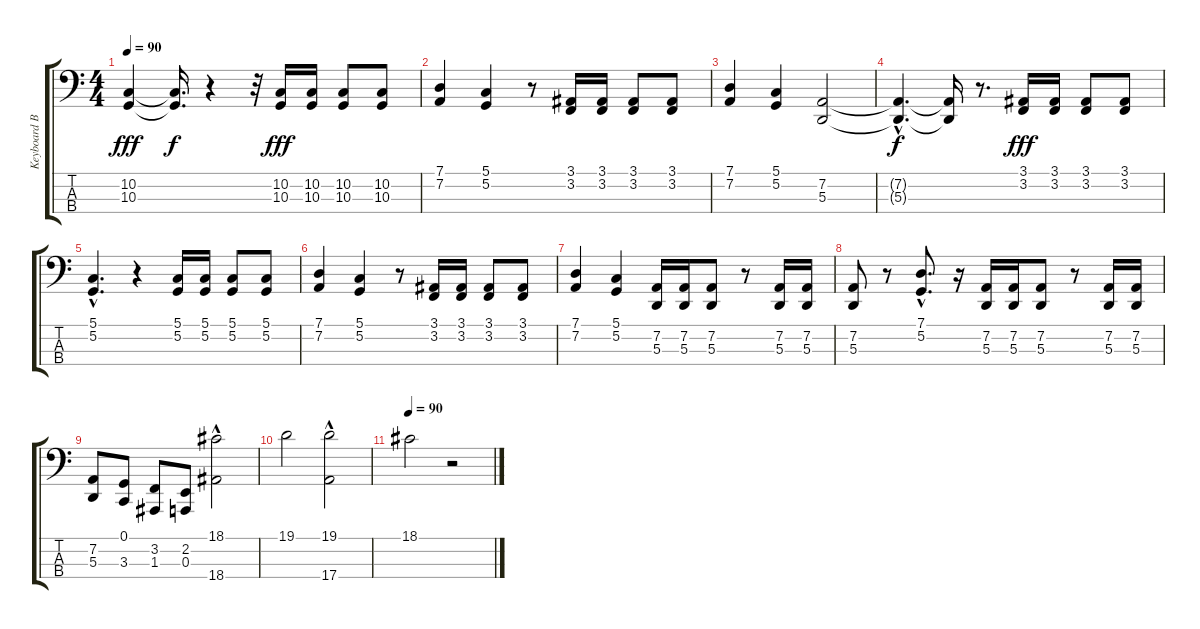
\track ("Keyboard Bass" "Keyboard B") {instrument stringensemble1}
\staff {score tabs}
\tuning (G2 D2 A1 E1) {hide}
\ts (4 4)
\tempo 90
\clef f4
\ks c
(10.2 10.3).4{dy fff} (10.2{t} 10.3{t}).16{d dy f} r.4 r.32 (10.2 10.3).16{dy fff} (10.2 10.3).16 (10.2 10.3).8 (10.2 10.3).8 |
(7.1 7.2).4 (5.1 5.2).4 r.8 (3.1 3.2).16 (3.1 3.2).16 (3.1 3.2).8 (3.1 3.2).8 |
(7.1 7.2).4 (5.1 5.2).4 (7.2 5.3).2 |
(7.2{hac t} 5.3{hac t}).4{d dy f} (7.2{t} 5.3{t}).16 r.8{d} (3.1 3.2).16{dy fff} (3.1 3.2).16 (3.1 3.2).8 (3.1 3.2).8 |
(5.1{hac} 5.2{hac}).4{d} r.4 (5.1 5.2).16 (5.1 5.2).16 (5.1 5.2).8 (5.1 5.2).8 |
(7.1 7.2).4 (5.1 5.2).4 r.8 (3.1 3.2).16 (3.1 3.2).16 (3.1 3.2).8 (3.1 3.2).8 |
(7.1 7.2).4 (5.1 5.2).4 (7.2 5.3).16 (7.2 5.3).16 (7.2 5.3).8 r.8 (7.2 5.3).16 (7.2 5.3).16 |
(7.2 5.3).8 r.8 (7.1{hac} 5.2{hac}).8{d} r.16 (7.2 5.3).16 (7.2 5.3).16 (7.2 5.3).8 r.8 (7.2 5.3).16 (7.2 5.3).16 |
(7.2 5.3).8 (0.1 3.3).8 (3.2 1.3).8 (2.2 0.3).8 (18.1{hac} 18.4{hac}).2 |
19.1.2 (19.1{hac} 17.4{hac}).2 |
\tempo 90
18.1.2 r.2
